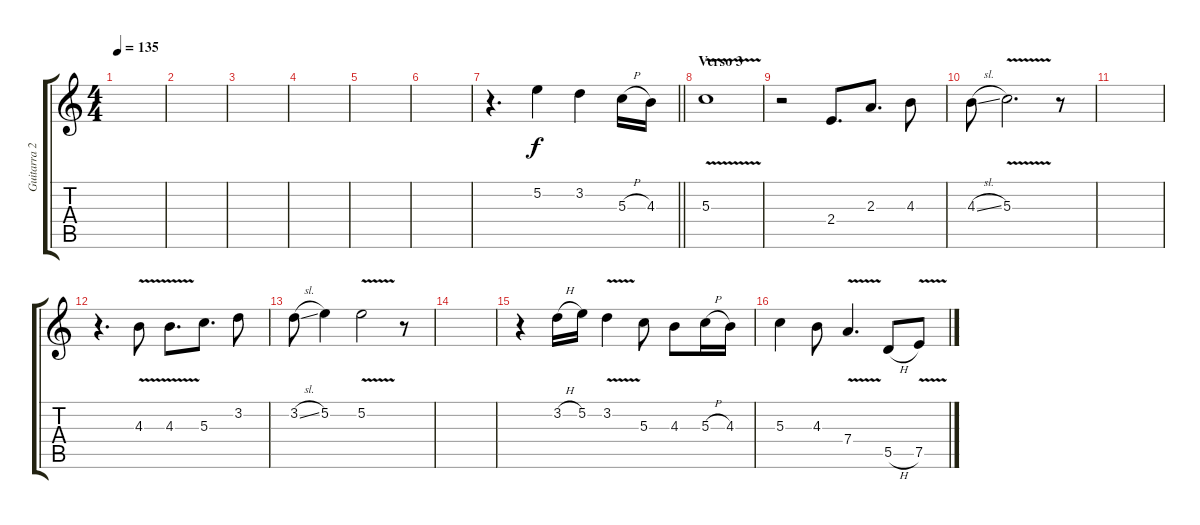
\track ("Guitarra 2" "Guitarra 2") {instrument acousticguitarsteel}
\staff {score tabs}
\tuning (E4 B3 G3 D3 A2 E2) {hide}
\ts (4 4)
\tempo 135
\clef g2
\ks c
|
|
|
|
|
|
\barLineRight lightlight
r.4{d} 5.2.4 3.2.4 5.3{h}.16 4.3.16 |
\section ("" "Verso 3")
5.3{v}.1 |
r.2 2.4.8{d} 2.3.8{d} 4.3.8 |
4.3{sl}.8 5.3{v}.2{d} r.8 |
|
r.4{d} 4.3{v}.8 4.3{v}.8{d} 5.3.8{d} 3.2.8 |
3.2{sl}.8 5.2.4 5.2{v}.2 r.8 |
|
r.4 3.2{h}.16 5.2.16 3.2{v}.4 5.3.8 4.3.8 5.3{h}.16 4.3.16 |
5.3.4 4.3.8 7.4{v}.4{d} 5.5{h}.8 7.5{v}.8
